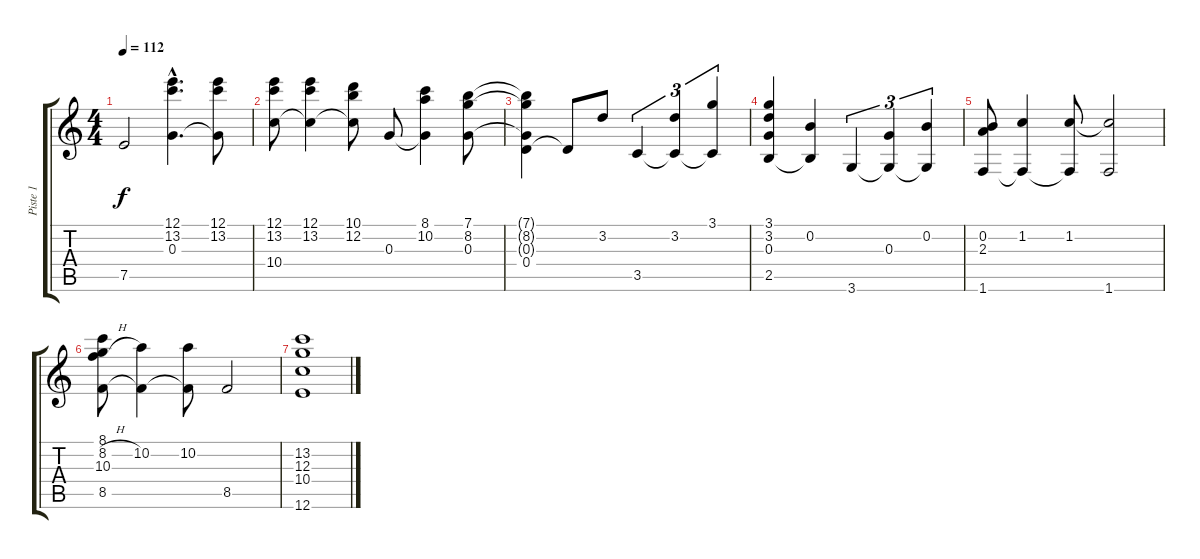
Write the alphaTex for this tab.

\track ("Piste 1" "Piste 1") {instrument acousticguitarsteel}
\staff {score tabs}
\tuning (E4 B3 G3 D3 A2 E2) {hide}
\ts (4 4)
\tempo 112
\clef g2
\ks c
7.5.2{dy f} (12.1{hac} 13.2{hac} 0.3{hac}).4{d} (12.1 13.2 0.3{t}).8 |
(12.1 13.2 10.4).8 (12.1 13.2 10.4{t}).4 (10.1 12.2 10.4{t}).8 0.3.8 (8.1 10.2 0.3{t}).4 (7.1 8.2 0.3).8 |
(7.1{t} 8.2{t} 0.3{t} 0.4).4 0.4{t}.8 3.2.8 3.5.4{tu (3 2)} (3.2 3.5{t}).4{tu (3 2)} (3.1 3.5{t}).4{tu (3 2)} |
(3.1 3.2 0.3 2.5).4 (0.2 2.5{t}).4 3.6.4{tu (3 2)} (0.3 3.6{t}).4{tu (3 2)} (0.2 3.6{t}).4{tu (3 2)} |
(0.2 2.3 1.6).8 (1.2 1.6{t}).4 (1.2 1.6{t}).8 (1.2{t} 1.6).2 |
(8.1 8.2{h} 10.3 8.5).8 (10.2 8.5{t}).4 (10.2 8.5{t}).8 8.5.2 |
(13.2 12.3 10.4 12.6).1
